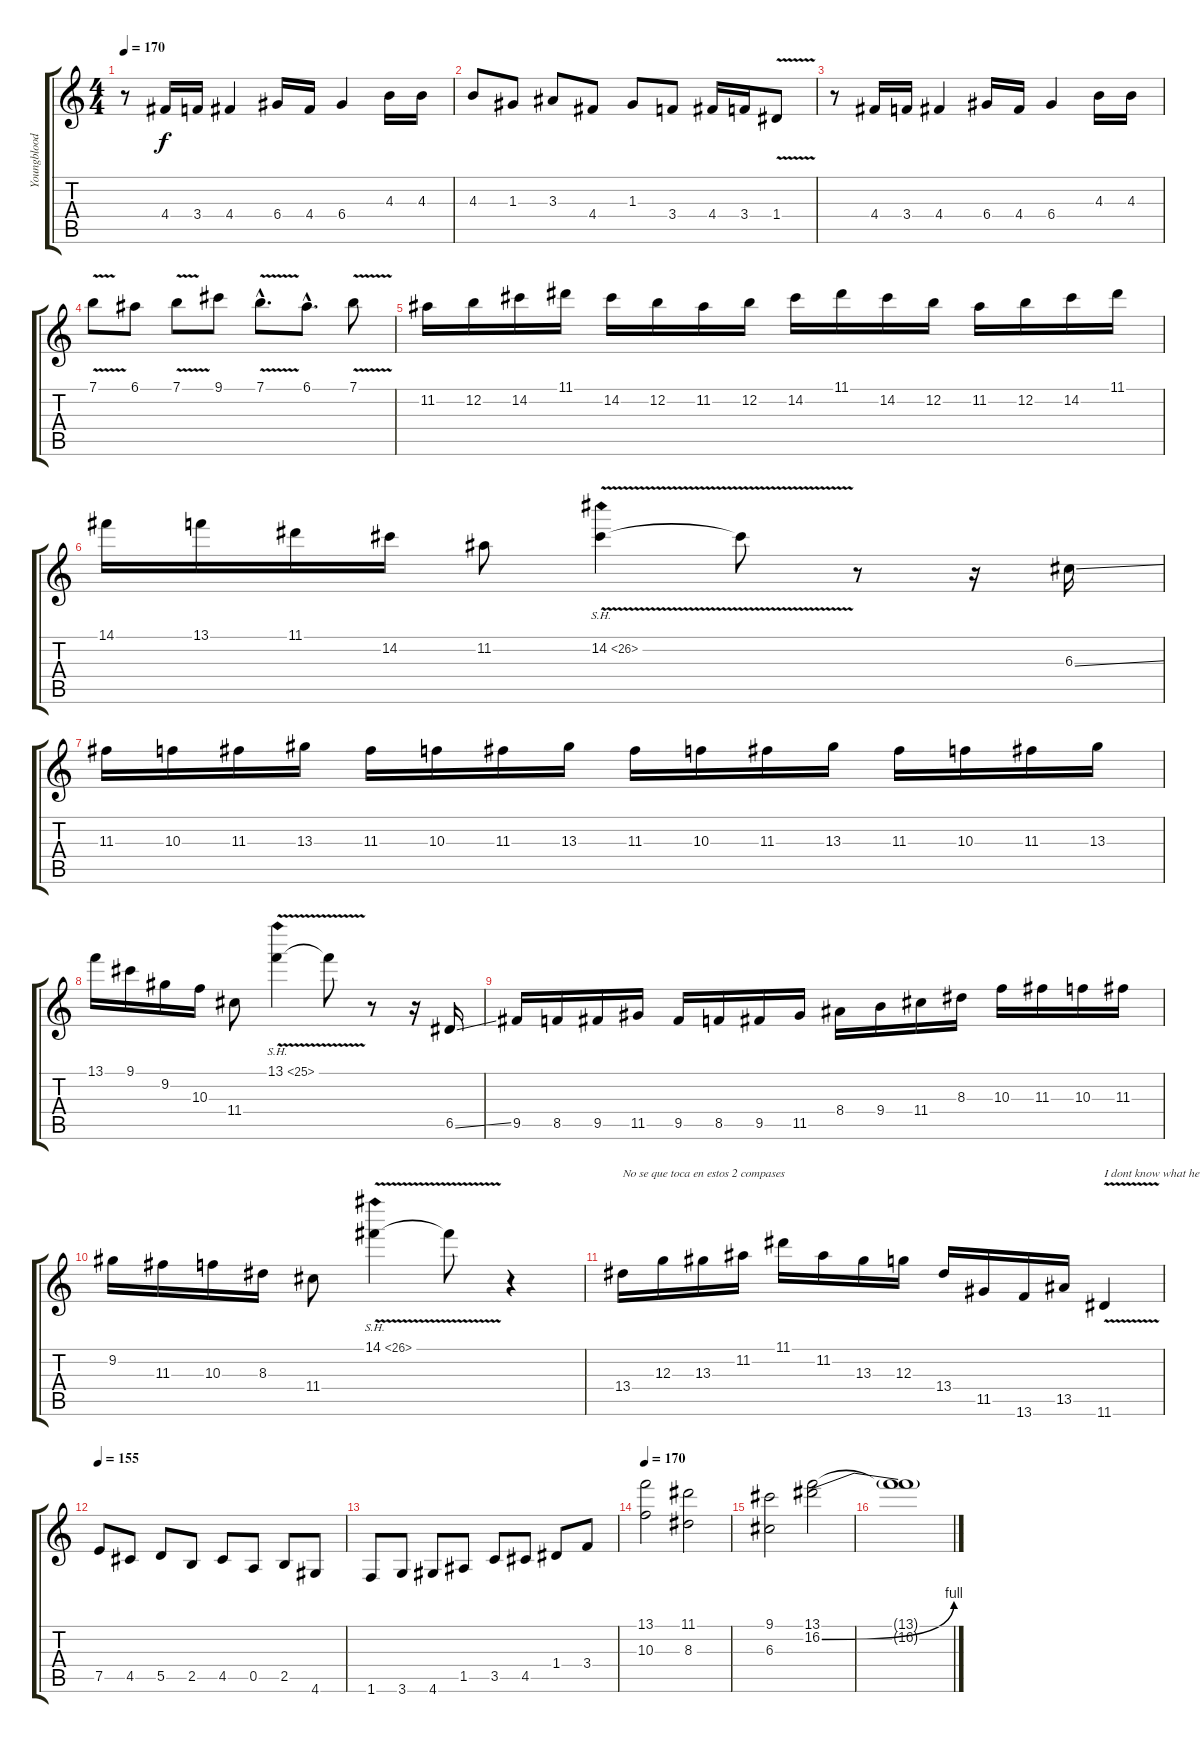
\track ("Youngblood (Lider)" "Youngblood") {instrument overdrivenguitar}
\staff {score tabs}
\tuning (E4 B3 G3 D3 A2 E2) {hide}
\ts (4 4)
\tempo 170
\clef g2
\ks c
r.8{dy f} 4.4.16 3.4.16 4.4.4 6.4.16 4.4.16 6.4.4 4.3.16 4.3.16 |
4.3.8 1.3.8 3.3.8 4.4.8 1.3.8 3.4.8 4.4.16 3.4.16 1.4{v}.8 |
r.8 4.4.16 3.4.16 4.4.4 6.4.16 4.4.16 6.4.4 4.3.16 4.3.16 |
7.1{v}.8 6.1.8 7.1{v}.8 9.1.8 7.1{v hac}.8{d} 6.1{hac}.8{d} 7.1{v}.8 |
11.2.16 12.2.16 14.2.16 11.1.16 14.2.16 12.2.16 11.2.16 12.2.16 14.2.16 11.1.16 14.2.16 12.2.16 11.2.16 12.2.16 14.2.16 11.1.16 |
14.1.16 13.1.16 11.1.16 14.2.16 11.2.8 14.2{sh 12 v}.4 14.2{t}.8 r.8 r.16 6.3{ss}.16 |
11.3.16 10.3.16 11.3.16 13.3.16 11.3.16 10.3.16 11.3.16 13.3.16 11.3.16 10.3.16 11.3.16 13.3.16 11.3.16 10.3.16 11.3.16 13.3.16 |
13.1.16 9.1.16 9.2.16 10.3.16 11.4.8 13.1{sh 12 v}.4 13.1{t}.8 r.8 r.16 6.5{ss}.16 |
9.5.16 8.5.16 9.5.16 11.5.16 9.5.16 8.5.16 9.5.16 11.5.16 8.4.16 9.4.16 11.4.16 8.3.16 10.3.16 11.3.16 10.3.16 11.3.16 |
9.2.16 11.3.16 10.3.16 8.3.16 11.4.8 14.1{sh 12 v}.4 14.1{t}.8 r.4 |
13.4.16{txt "No se que toca en estos 2 compases"} 12.3.16 13.3.16 11.2.16 11.1.16 11.2.16 13.3.16 12.3.16 13.4.16 11.5.16 13.6.16 13.5.16 11.6{v}.4{txt "I dont know what he plays at this 2 compasses."} |
\tempo 155
7.5.8 4.5.8 5.5.8 2.5.8 4.5.8 0.5.8 2.5.8 4.6.8 |
1.6.8 3.6.8 4.6.8 1.5.8 3.5.8 4.5.8 1.4.8 3.4.8 |
\tempo 170
(13.1 10.3).2 (11.1 8.3).2 |
(9.1 6.3).2 (13.1 16.2{be (bend 0 0 60 4)}).2 |
(13.1{t} 16.2{t}).1
